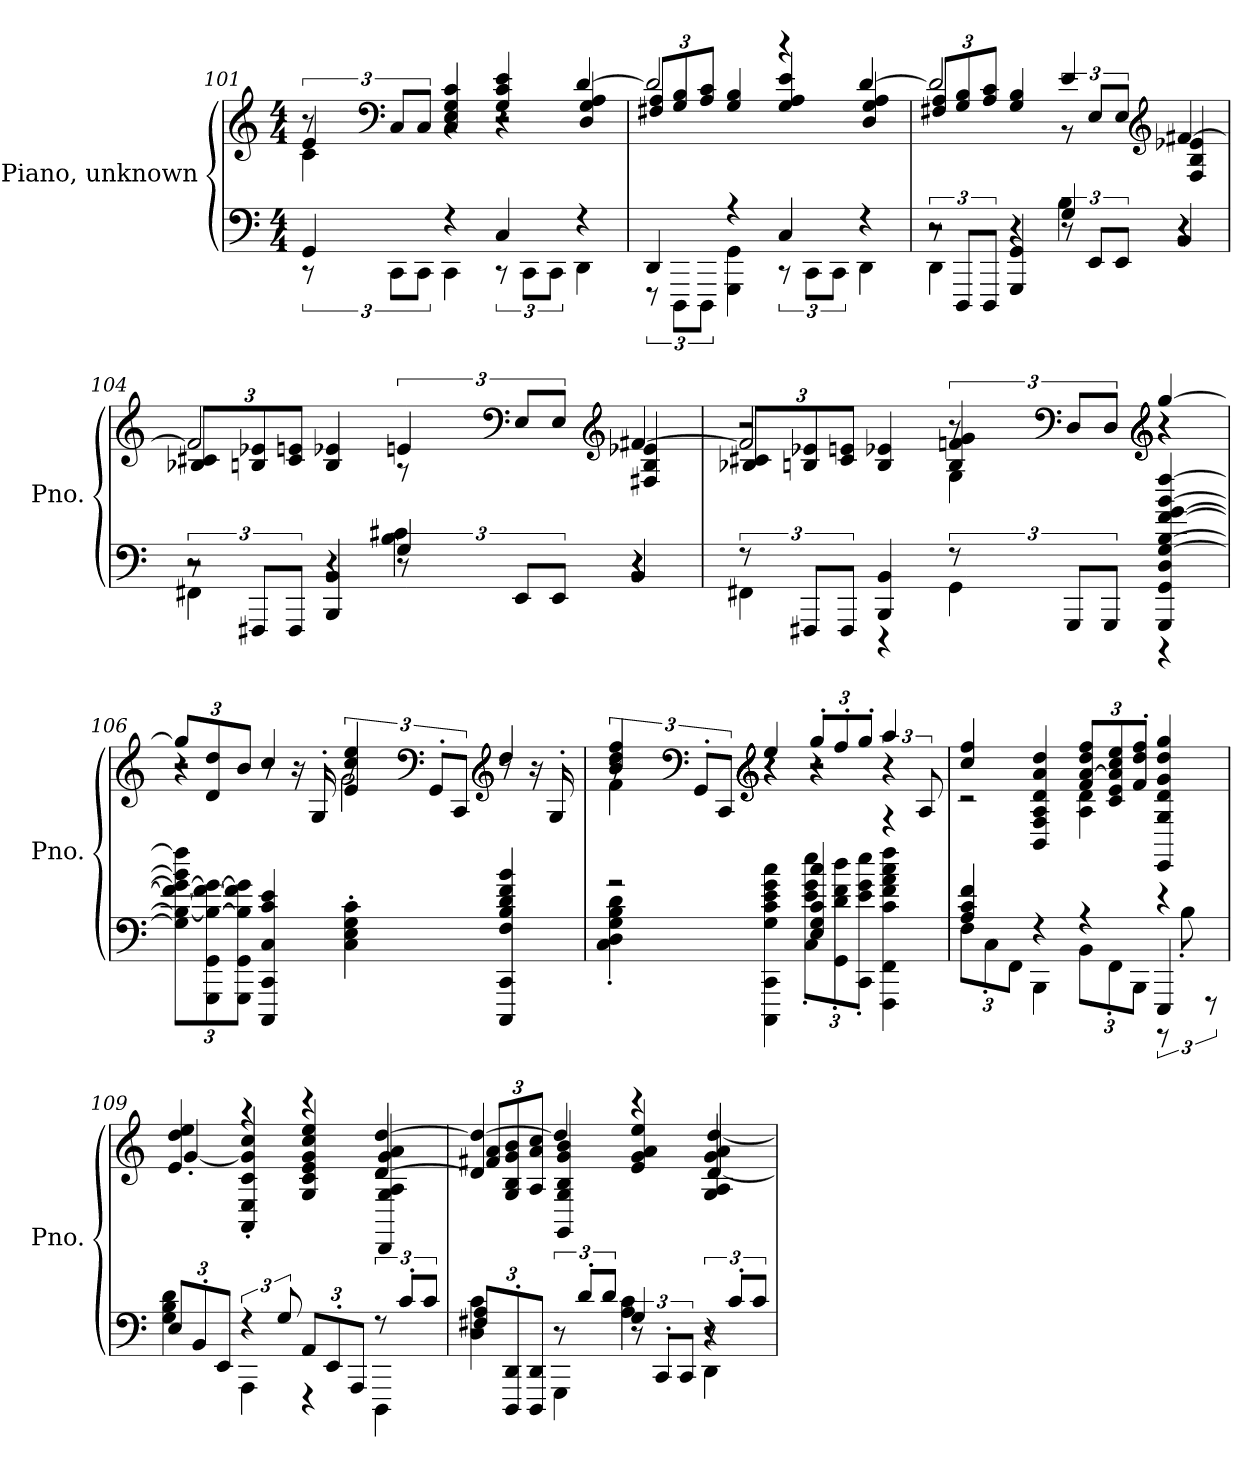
**kern	**kern
*part1	*part1
*staff2	*staff1
*I"Piano, unknown	*
*I'Pno.	*
*clefF4	*clefG2
*k[]	*k[]
*M4/4	*M4/4
=101	=101
*^	*^
*	*	*	*^
4GG/	12r	4e/	4c\	12r
*	*	*clefF4	*	*
.	12CC\L	.	.	12C/L
.	12CC\J	.	.	12C/J
4r	4CC\	4r	4r	4C/ 4E/ 4G/ 4c/
4C/	12r	4r	2r	4G/ 4c/ 4e/
.	12CC\L	.	.	.
.	12CC\J	.	.	.
4r	4DD\	[4d/	.	4D/ 4G/ 4A/
*	*	*	*v	*v
!!LO:LB:g=z
=102	=102	=102	=102
*	*	*	*Xbrackettup
4DD/	12r	2d/]	12F#X/ 12A/L
.	12DDD\L	.	12G/ 12B/
.	12DDD\J	.	12A/ 12c/J
4r	4GGG\ 4GG\	.	4G/ 4B/
4C/	12r	4r	4G/ 4A/ 4e/
.	12CC\L	.	.
.	12CC\J	.	.
4r	4DD\	[4d/	4D/ 4G/ 4A/
=103	=103	=103	=103
*	*^	*	*
2r	4DD\	12r	2d/]	12F#X/ 12A/L
.	.	12DDD/L	.	12G/ 12B/
.	.	12DDD/J	.	12A/ 12c/J
.	4r	4GGG/ 4GG/	.	4G/ 4B/
*	*	*	*	*brackettup
4G/	4B\	12r	4e/	12r
.	.	12EE/L	.	12E/L
.	.	12EE/J	.	12E/J
*	*	*	*clefG2	*
4r	4r	4BB/	[4f#X/	4F#/ 4B/ 4e-X/
!!LO:PB:g=z	!!
=104	=104	=104	=104	=104
*	*	*	*	*Xbrackettup
2r	4FF#X\	12r	2f#/]	12B-X/ 12c#X/L
.	.	12FFF#X/L	.	12Bn/ 12e-X/
.	.	12FFF#/J	.	12c#/ 12en/J
.	4r	4BBB/ 4BB/	.	4B/ 4e-X/
*	*	*	*	*brackettup
4G/	4B\ 4c#X\	12r	4en/	12r
*	*	*	*clefF4	*
.	.	12EE/L	.	12E/L
.	.	12EE/J	.	12E/J
*	*	*	*clefG2	*
4r	4r	4BB/	[4f#X/	4F#X/ 4B/ 4e-X/
*	*v	*v	*	*
=105	=105	=105	=105
*	*	*	*^
*	*	*	*	*Xbrackettup
12r	4FF#X\	2f#/]	2r	12B-X/ 12c#X/L
12FFF#X/L	.	.	.	12Bn/ 12e-X/
12FFF#/J	.	.	.	12c#/ 12en/J
4BBB/ 4BB/	4r	.	.	4B/ 4e-X/
*	*	*	*	*brackettup
12r	4GG\	4B/ 4fn/ 4g/	4G\	12r
*	*	*clefF4	*	*
12GGG/L	.	.	.	12D/L
12GGG/J	.	.	.	12D/J
*	*	*clefG2	*	*
4GGG/ 4GG/ 4D/ [4G/ [4B/ [4f/ [4g/ [4b/ [4ff/	4r	4r	4r	[4gg/
*v	*v	*	*	*
!!LO:LB:g=z	!!	!!
=106	=106	=106	=106
*Xbrackettup	*	*	*Xbrackettup
12G\] 12B\_ 12f\_ 12g\_ 12b\] 12ff\]L	4r	2r	12gg/L]
12GGG\ 12GG\ 12B\_ 12f\_ 12g\_	.	.	12d/ 12dd/
12GGG\ 12GG\ 12B\] 12f\] 12g\]J	.	.	12b/J
4CCC/ 4CC/ 4C/ 4c/ 4e/	4cc/	.	8r
.	.	.	16r
.	.	.	16G'/
*	*	*	*brackettup
4C\' 4E\' 4G\' 4c\'	4e/ 4cc/ 4ee/	2g\	12r
*	*clefF4	*	*
.	.	.	12GG'/L
.	.	.	12CC/J
*	*clefG2	*	*
4CCC/ 4CC/ 4F/ 4B/ 4d/ 4f/ 4b/	4dd/	.	8r
.	.	.	16r
.	.	.	16G'/
=107	=107	=107	=107
*^	*	*	*
2r	4C\' 4D\' 4G\' 4B\' 4d\'	4b/ 4dd/ 4ff/	4f\	12r
*	*	*clefF4	*	*
.	.	.	.	12GG'/L
.	.	.	.	12CC/J
*	*	*clefG2	*	*
.	4CCC\ 4CC\ 4G\ 4c\ 4e\ 4g\ 4cc\	4r	4r	4ee/
*	*	*	*	*Xbrackettup
4E/ 4G/ 4c/ 4cc/	12C\' 12e\' 12g\' 12ee\'L	4r	2r	12gg'/L
.	12GG\' 12d\' 12f\' 12dd\'	.	.	12ff'/
.	12CC\' 12e\' 12g\' 12ee\'J	.	.	12gg'/J
*	*	*	*	*brackettup
4r	4FFF\ 4FF\ 4c\ 4f\ 4a\ 4cc\ 4ff\	4aa/	.	6r
.	.	.	.	12A/
*	*	*	*v	*v
!!LO:LB:g=z
=108	=108	=108	=108
4A/ 4c/ 4f/	12F\L	4cc/ 4ff/	2r
.	12C'\	.	.
.	12FF\J	.	.
4r	4BBB\	4BB/ 4F/ 4A/ 4d/ 4a/ 4dd/	.
*	*	*Xbrackettup	*
4r	12BB\L	12f/ [12a/ 12dd/ 12ff/L	4A\ 4d\
.	12FF'\	12c/ 12e/ 12a/] 12cc/ 12ee/	.
.	12BBB\J	12f/' 12dd/' 12ff/'J	.
*	*brackettup	*	*
4EEE/	12r	4EE/ 4G/ 4d/ 4g/ 4dd/ 4gg/	4r
.	12B'\	.	.
.	12r	.	.
=109	=109	=109	=109
*Xbrackettup	*	*	*
12E/L	4G\ 4B\ 4d\	4e/ 4dd/ 4ee/	[4g'/
12BB'/	.	.	.
12EE/J	.	.	.
*brackettup	*	*	*
6r	4AAA\	4r	4AA/' 4E/' 4c/' 4g/]' 4cc/'
12G/	.	.	.
*Xbrackettup	*	*	*
12AA/L	4r	4r	4G/ 4c/ 4e/ 4g/ 4cc/ 4ee/
12EE'/	.	.	.
12AAA/J	.	.	.
*brackettup	*	*	*
12r	4DDD\	[4d/ [4dd/	4DD/ 4G/ 4A/ 4g/ 4a/
12c'/L	.	.	.
12c/J	.	.	.
=110	=110	=110	=110
*	*^	*	*
*	*	*Xbrackettup	*	*
2r	4D\ 4c\	12F#X/ 12A/L	4d/] 4dd/_	12f#X/ 12a/L
.	.	12DDD/' 12DD/'	.	12G/ 12B/ 12g/ 12b/
.	.	12DDD/ 12DD/J	.	12A/ 12a/ 12cc/J
*	*	*brackettup	*	*
.	4GGG\	12r	4dd/]	4GG/ 4G/ 4B/ 4g/ 4b/
.	.	12d'/L	.	.
.	.	12d/J	.	.
4G/	4A\ 4c\	12r	4r	4e/ 4g/ 4a/ 4ee/
.	.	12CC'/L	.	.
.	.	12CC/J	.	.
4r	4DD\	12r	4G/ 4A/ 4g/ 4a/	[4d/ [4dd/
.	.	12c'/L	.	.
.	.	12c/J	.	.
*v	*v	*v	*	*
*	*v	*v
=	=
*-	*-
